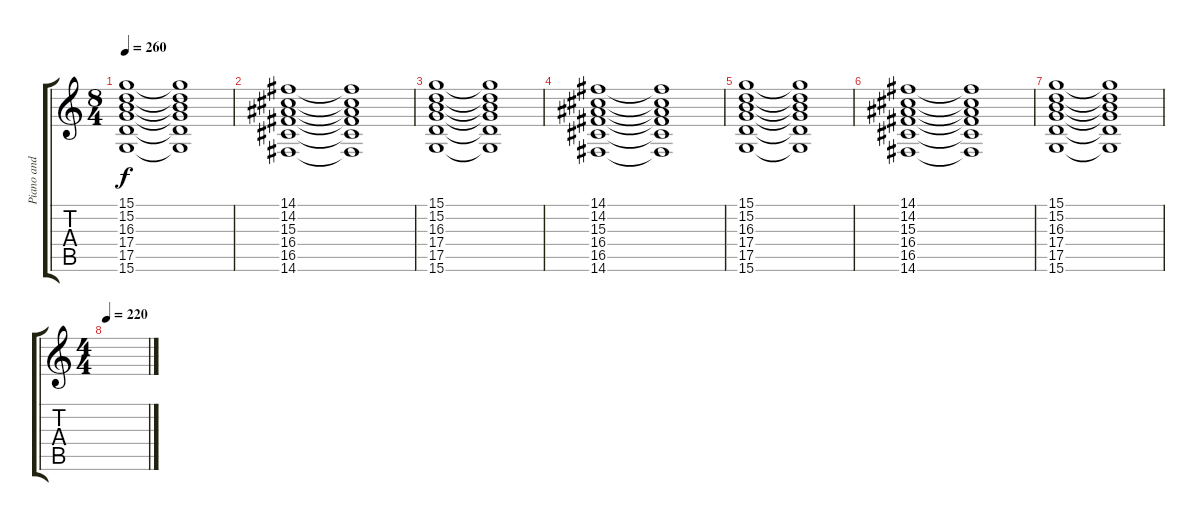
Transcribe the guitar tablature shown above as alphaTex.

\track ("Piano and Choir - > Mustis" "Piano and ") {instrument electricpiano2}
\staff {score tabs}
\tuning (E4 B3 G3 D3 A2 E2) {hide}
\ts (8 4)
\tempo 260
\clef g2
\ks c
(15.1 15.2 16.3 17.4 17.5 15.6).1{dy f} (15.1{t} 15.2{t} 16.3{t} 17.4{t} 17.5{t} 15.6{t}).1 |
(14.1 14.2 15.3 16.4 16.5 14.6).1 (14.1{t} 14.2{t} 15.3{t} 16.4{t} 16.5{t} 14.6{t}).1 |
(15.1 15.2 16.3 17.4 17.5 15.6).1 (15.1{t} 15.2{t} 16.3{t} 17.4{t} 17.5{t} 15.6{t}).1 |
(14.1 14.2 15.3 16.4 16.5 14.6).1 (14.1{t} 14.2{t} 15.3{t} 16.4{t} 16.5{t} 14.6{t}).1 |
(15.1 15.2 16.3 17.4 17.5 15.6).1 (15.1{t} 15.2{t} 16.3{t} 17.4{t} 17.5{t} 15.6{t}).1 |
(14.1 14.2 15.3 16.4 16.5 14.6).1 (14.1{t} 14.2{t} 15.3{t} 16.4{t} 16.5{t} 14.6{t}).1 |
(15.1 15.2 16.3 17.4 17.5 15.6).1 (15.1{t} 15.2{t} 16.3{t} 17.4{t} 17.5{t} 15.6{t}).1 |
\ts (4 4)
\tempo 220
